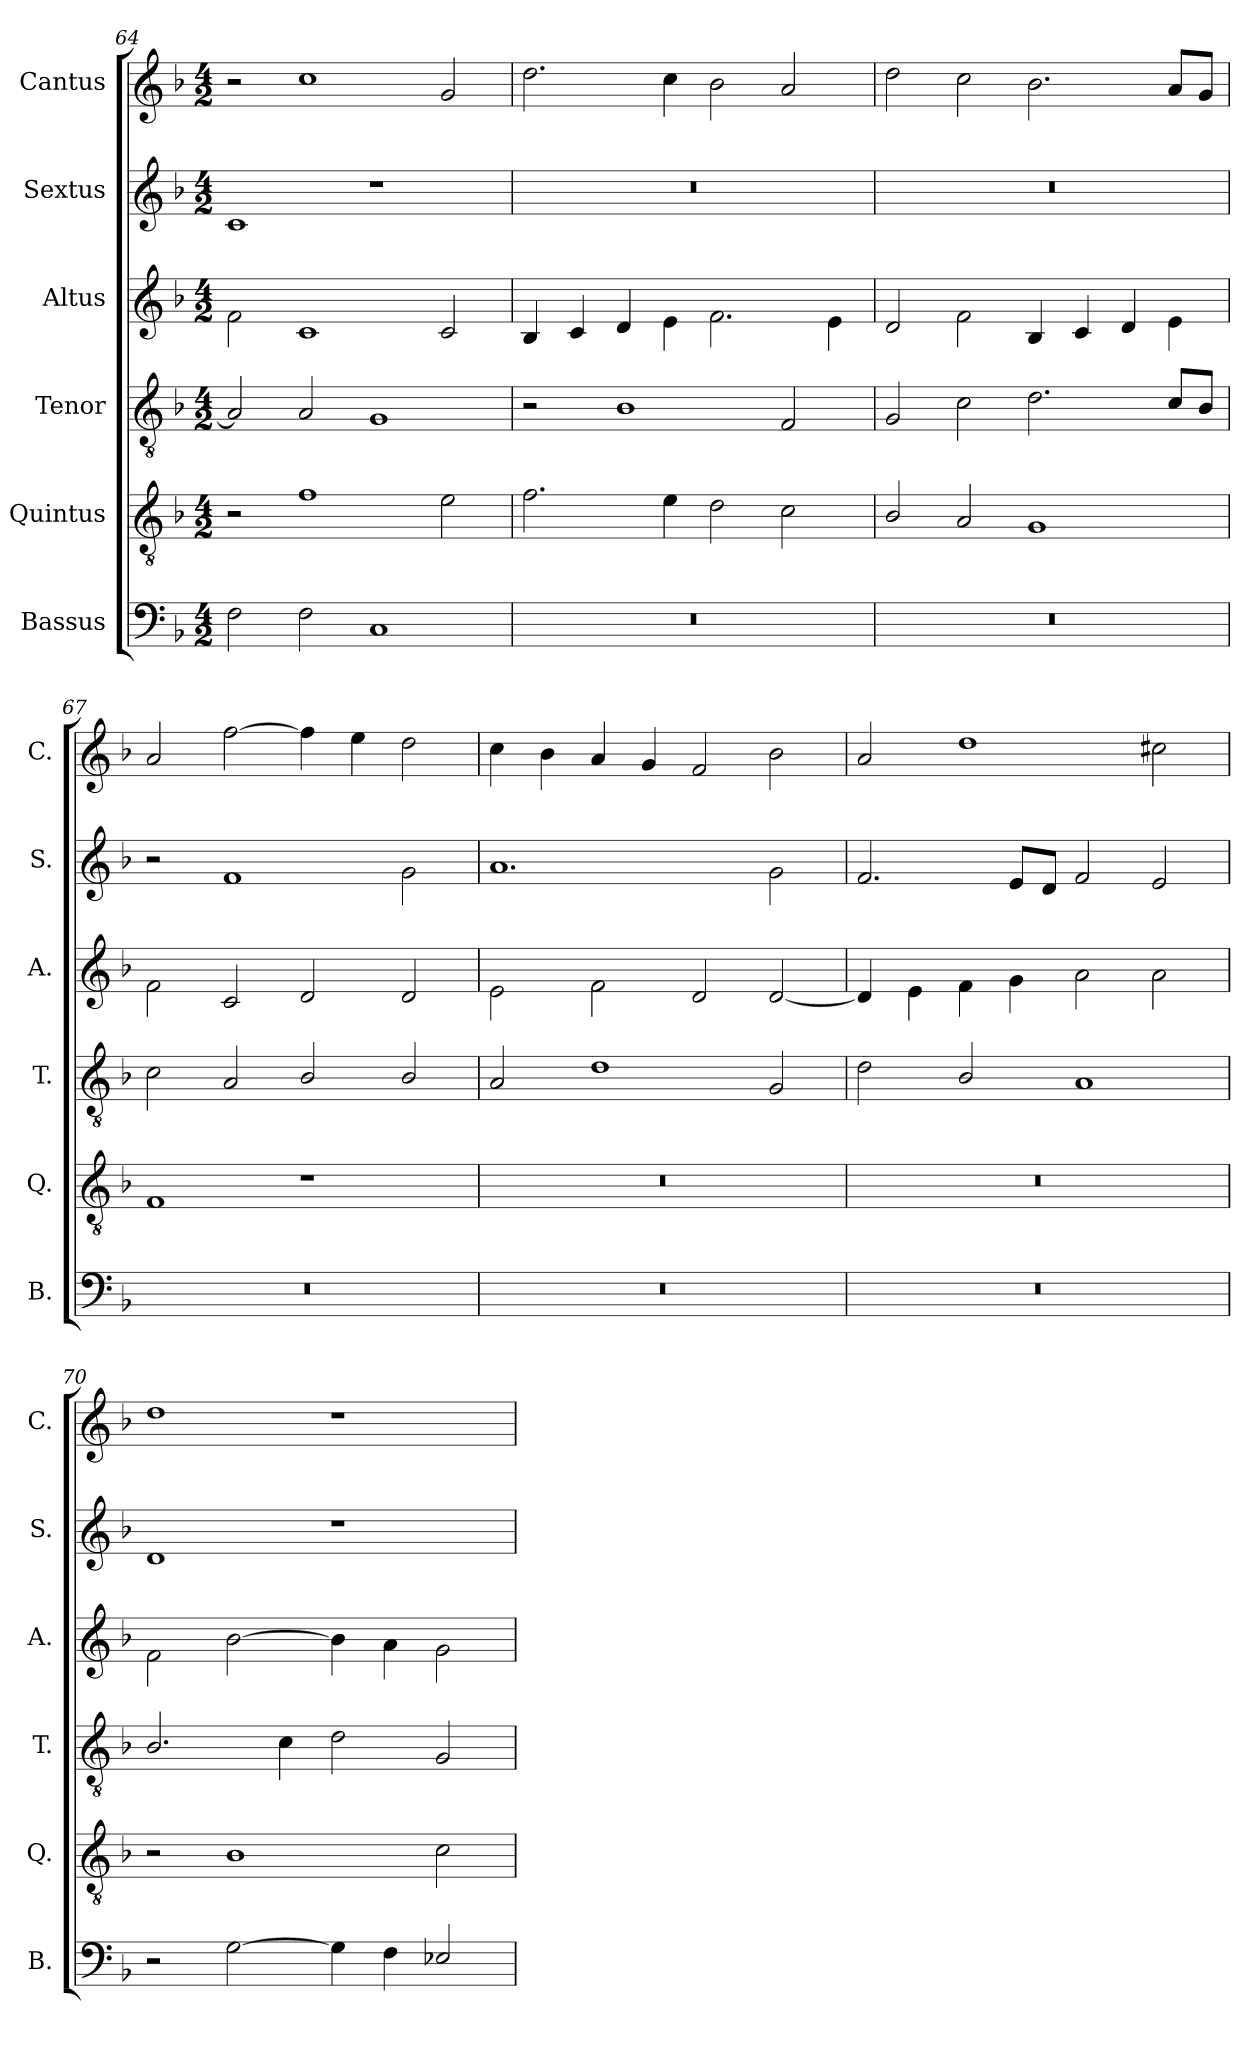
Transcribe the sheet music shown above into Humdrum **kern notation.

**kern	**kern	**kern	**kern	**kern	**kern
*part6	*part5	*part4	*part3	*part2	*part1
*staff6	*staff5	*staff4	*staff3	*staff2	*staff1
*I"Bassus	*I"Quintus	*I"Tenor	*I"Altus	*I"Sextus	*I"Cantus
*I'B.	*I'Q.	*I'T.	*I'A.	*I'S.	*I'C.
!!LO:PB:g=z
*clefF4	*clefGv2	*clefGv2	*clefG2	*clefG2	*clefG2
*k[b-]	*k[b-]	*k[b-]	*k[b-]	*k[b-]	*k[b-]
*M4/2	*M4/2	*M4/2	*M4/2	*M4/2	*M4/2
=64	=64	=64	=64	=64	=64
2F\	2r	2A/]	2f\	1c	2r
2F\	1f	2A/	1c	.	1cc
1C	.	1G	.	1r	.
.	2e\	.	2c/	.	2g/
=65	=65	=65	=65	=65	=65
!LO:N:vis=1	!	!	!	!LO:N:vis=1	!
0r	2.f\	2r	4B-/	0r	2.dd\
.	.	.	4c/	.	.
.	.	1B-	4d/	.	.
.	4e\	.	4e\	.	4cc\
.	2d\	.	2.f\	.	2b-\
.	2c\	2F/	.	.	2a/
.	.	.	4e\	.	.
=66	=66	=66	=66	=66	=66
!LO:N:vis=1	!	!	!	!LO:N:vis=1	!
0r	2B-/	2G/	2d/	0r	2dd\
.	2A/	2c\	2f\	.	2cc\
.	1G	2.d\	4B-/	.	2.b-\
.	.	.	4c/	.	.
.	.	.	4d/	.	.
.	.	8c/L	4e\	.	8a/L
.	.	8B-/J	.	.	8g/J
=67	=67	=67	=67	=67	=67
!LO:N:vis=1	!	!	!	!	!
0r	1F	2c\	2f\	2r	2a/
.	.	2A/	2c/	1f	[2ff\
.	1r	2B-/	2d/	.	4ff\]
.	.	.	.	.	4ee\
.	.	2B-/	2d/	2g\	2dd\
=68	=68	=68	=68	=68	=68
!LO:N:vis=1	!LO:N:vis=1	!	!	!	!
0r	0r	2A/	2e\	1.a	4cc\
.	.	.	.	.	4b-\
.	.	1d	2f\	.	4a/
.	.	.	.	.	4g/
.	.	.	2d/	.	2f/
.	.	2G/	[2d/	2g\	2b-\
!!LO:LB:g=z
=69	=69	=69	=69	=69	=69
!LO:N:vis=1	!LO:N:vis=1	!	!	!	!
0r	0r	2d\	4d/]	2.f/	2a/
.	.	.	4e\	.	.
.	.	2B-/	4f\	.	1dd
.	.	.	4g\	8e/L	.
.	.	.	.	8d/J	.
.	.	1A	2a\	2f/	.
.	.	.	2a\	2e/	2cc#X\
!!LO:PB:g=z
=70	=70	=70	=70	=70	=70
2r	2r	2.B-/	2f\	1d	1dd
[2G\	1B-	.	[2b-\	.	.
.	.	4c\	.	.	.
4G\]	.	2d\	4b-\]	1r	1r
4F\	.	.	4a\	.	.
2E-X/	2c\	2G/	2g\	.	.
=	=	=	=	=	=
*-	*-	*-	*-	*-	*-
